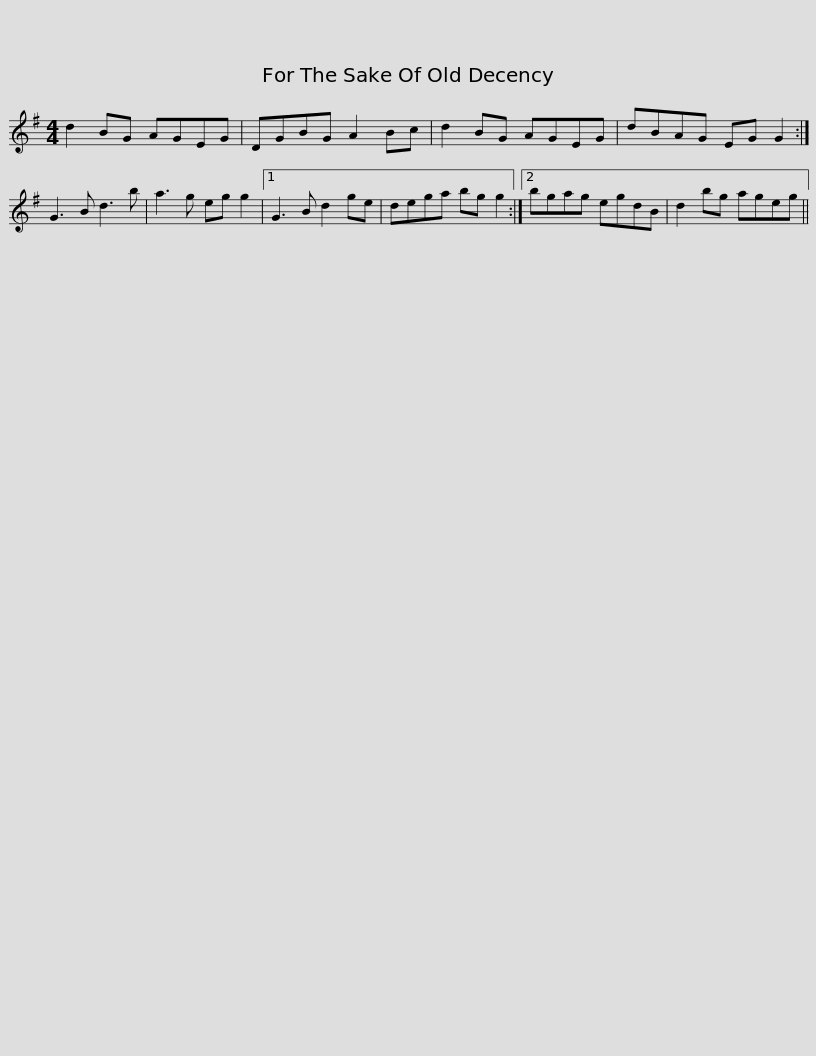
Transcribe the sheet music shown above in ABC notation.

X:1
L:1/8
M:4/4
I:linebreak $
K:G
V:1 treble
V:1
 d2 BG AGEG | DGBG A2 Bc | d2 BG AGEG | dBAG EG G2 :| G3 B d3 b | %5
 a3 g eg g2 |1$ G3 B d2 ge | dega bg g2 :|2 bgag egdB | d2 bg ageg || %10
